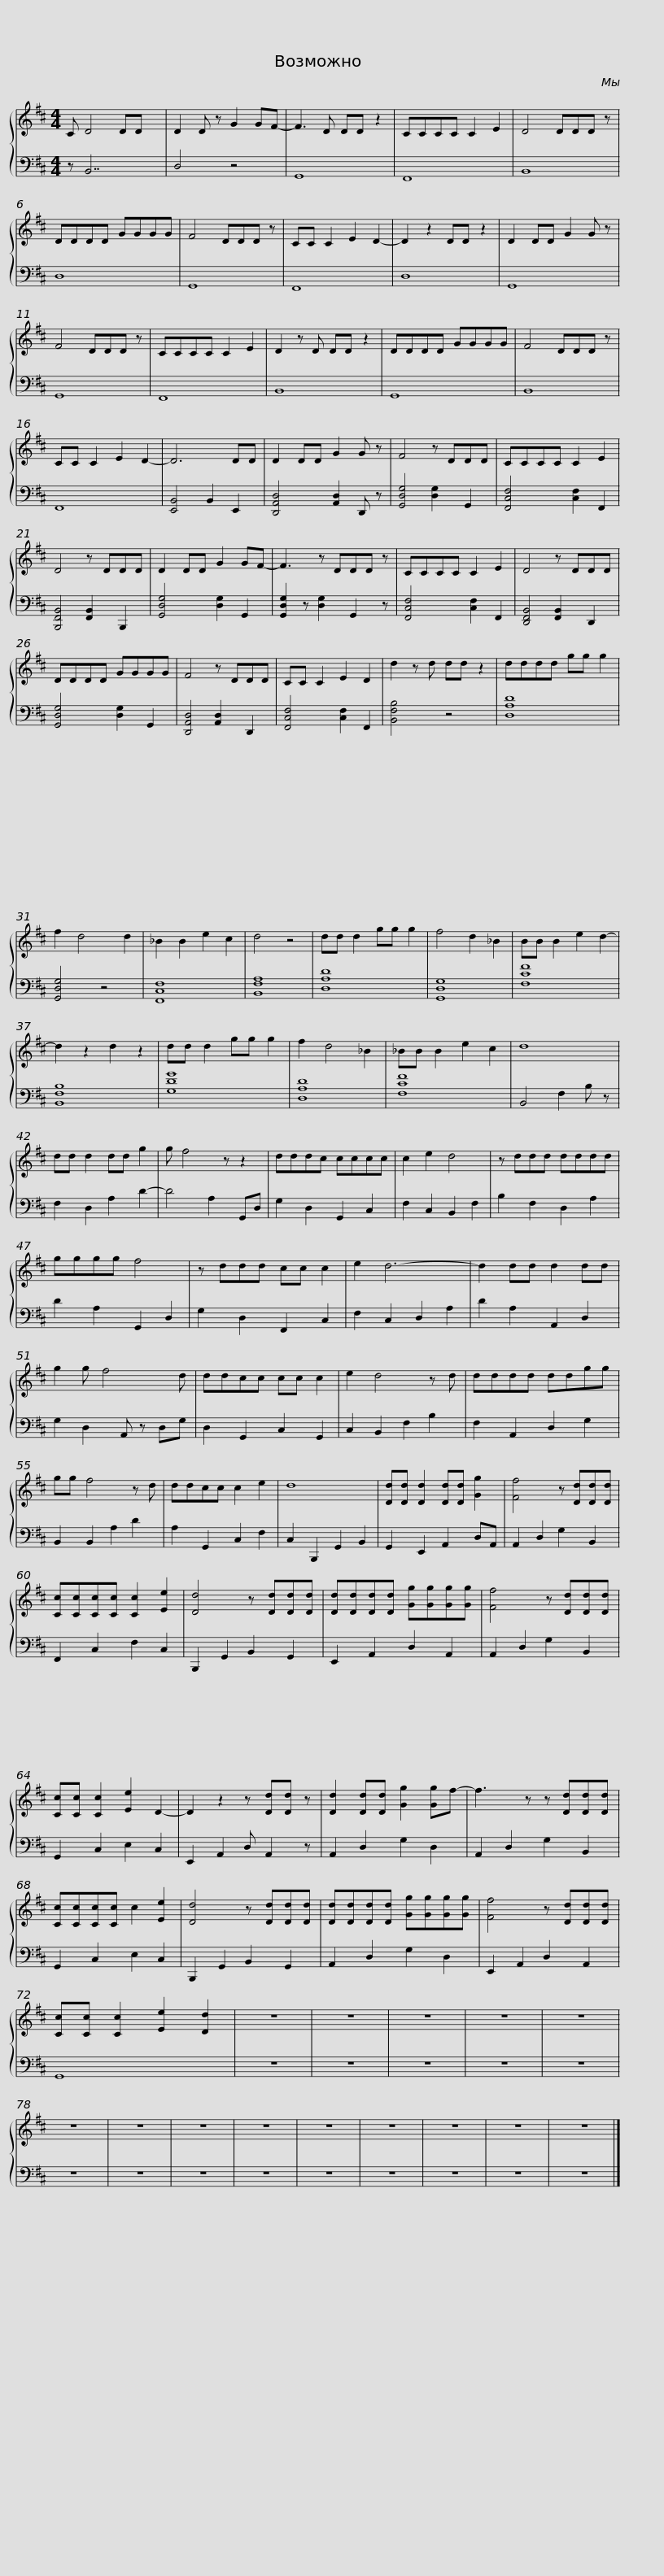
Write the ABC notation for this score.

X:1
%%score { 1 | 2 }
L:1/8
M:4/4
I:linebreak $
K:D
V:1 treble
V:2 bass
V:1
 C D4 DD x | D2 D z G2 GF- | F3 D DD z2 | CCCC C2 E2 | D4 DDD z | %5
 DDDD GGGG |$ F4 DDD z | CC C2 E2 D2- | D2 z2 DD z2 | D2 DD G2 G z | %10
 F4 DDD z | CCCC C2 E2 |$ D2 z D DD z2 | DDDD GGGG | F4 DDD z | %15
 CC C2 E2 D2- | D6 DD | D2 DD G2 G z | F4 z DDD |$ CCCC C2 E2 | %20
 D4 z DDD | D2 DD G2 GF- | F3 z DDD z | CCCC C2 E2 | D4 z DDD |$ %25
 DDDD GGGG | F4 z DDD | CC C2 E2 D2 | d2 z d dd z2 | dddd gg g2 | %30
 f2 d4 d2 | _B2 B2 e2 c2 |$ d4 z4 | dd d2 gg g2 | f4 d2 _B2 | %35
 BB B2 e2 d2- | d2 z2 d2 z2 | dd d2 gg g2 | f2 d4 _B2 | _BB B2 e2 c2 |$ %40
 d8 | dd d2 dd g2 | g f4 z z2 | dddc cccc | c2 e2 d4 | %45
 z ddd dddd | gggg f4 |$ z ddd cc c2 | e2 d6- | d2 dd d2 dd | %50
 g2 g f4 d | ddcc cc c2 | e2 d4 z d |$ dddd ddgg | gg f4 z d | %55
 ddcc c2 e2 | d8 | [Dd][Dd] [Dd]2 [Dd][Dd] [Gg]2 | [Ff]4 z [Dd][Dd][Dd] |$ [Cc][Cc][Cc][Cc] [Cc]2 [Ee]2 | %60
 [Dd]4 z [Dd][Dd][Dd] | [Dd][Dd][Dd][Dd] [Gg][Gg][Gg][Gg] | [Ff]4 z [Dd][Dd][Dd] | [Cc][Cc] [Cc]2 [Ee]2 D2- | D2 z2 z [Dd][Dd] z |$ %65
 [Dd]2 [Dd][Dd] [Gg]2 [Gg]f- | f3 z z [Dd][Dd][Dd] | [Cc][Cc][Cc][Cc] c2 [Ee]2 | [Dd]4 z [Dd][Dd][Dd] | [Dd][Dd][Dd][Dd] [Gg][Gg][Gg][Gg] | %70
 [Ff]4 z [Dd][Dd][Dd] |$ [Cc][Cc] [Cc]2 [Ee]2 [Dd]2 | z8 | z8 | z8 | %75
 z8 | z8 | z8 | z8 | z8 | %80
 z8 | z8 | z8 | z8 | z8 | %85
 z8 |] %86
V:2
 z B,,7 | D,4 z4 | G,,8 | F,,8 | B,,8 | %5
 D,8 |$ G,,8 | F,,8 | D,8 | G,,8 | %10
 G,,8 | F,,8 |$ B,,8 | G,,8 | B,,8 | %15
 F,,8 | [E,,B,,]4 B,,2 E,,2 | [D,,A,,D,]4 [A,,D,]2 D,, z | [G,,D,G,]4 [D,G,]2 G,,2 |$ [F,,C,F,]4 [C,F,]2 F,,2 | %20
 [B,,,F,,B,,]4 [F,,B,,]2 B,,,2 | [G,,D,G,]4 [D,G,]2 G,,2 | [G,,D,G,]2 z [D,G,]2 G,,2 z | [F,,C,F,]4 [C,F,]2 F,,2 | [D,,F,,B,,]4 [F,,B,,]2 D,,2 |$ %25
 [G,,D,G,]4 [D,G,]2 G,,2 | [D,,A,,D,]4 [A,,D,]2 D,,2 | [F,,C,F,]4 [C,F,]2 F,,2 | [B,,F,B,]4 z4 | [D,A,D]8 | %30
 [G,,D,G,]4 z4 | [F,,C,F,]8 |$ [B,,F,A,]8 | [D,A,D]8 | [G,,D,G,]8 | %35
 [F,CF]8 | [B,,F,B,]8 | [G,DG]8 | [D,A,D]8 | [F,CF]8 |$ %40
 B,,4 F,2 B, z | F,2 D,2 A,2 D2- | D4 A,2 G,,D, | G,2 D,2 G,,2 C,2 | F,2 C,2 B,,2 F,2 | %45
 B,2 F,2 D,2 A,2 | D2 A,2 G,,2 D,2 |$ G,2 D,2 F,,2 C,2 | F,2 C,2 D,2 A,2 | D2 A,2 A,,2 D,2 | %50
 G,2 D,2 A,, z D,G, | D,2 G,,2 C,2 G,,2 | C,2 B,,2 F,2 B,2 |$ F,2 A,,2 D,2 G,2 | B,,2 B,,2 A,2 D2 | %55
 A,2 G,,2 C,2 F,2 | C,2 B,,,2 G,,2 B,,2 | G,,2 E,,2 A,,2 D,A,, | A,,2 D,2 G,2 B,,2 |$ F,,2 C,2 F,2 C,2 | %60
 B,,,2 G,,2 B,,2 G,,2 | E,,2 A,,2 D,2 A,,2 | A,,2 D,2 G,2 B,,2 | G,,2 C,2 E,2 C,2 | E,,2 A,,2 D, A,,2 z |$ %65
 A,,2 D,2 G,2 D,2 | A,,2 D,2 G,2 B,,2 | G,,2 C,2 E,2 C,2 | B,,,2 G,,2 B,,2 G,,2 | A,,2 D,2 G,2 D,2 | %70
 E,,2 A,,2 D,2 A,,2 |$ G,,8 | z8 | z8 | z8 | %75
 z8 | z8 | z8 | z8 | z8 | %80
 z8 | z8 | z8 | z8 | z8 | %85
 z8 |] %86
